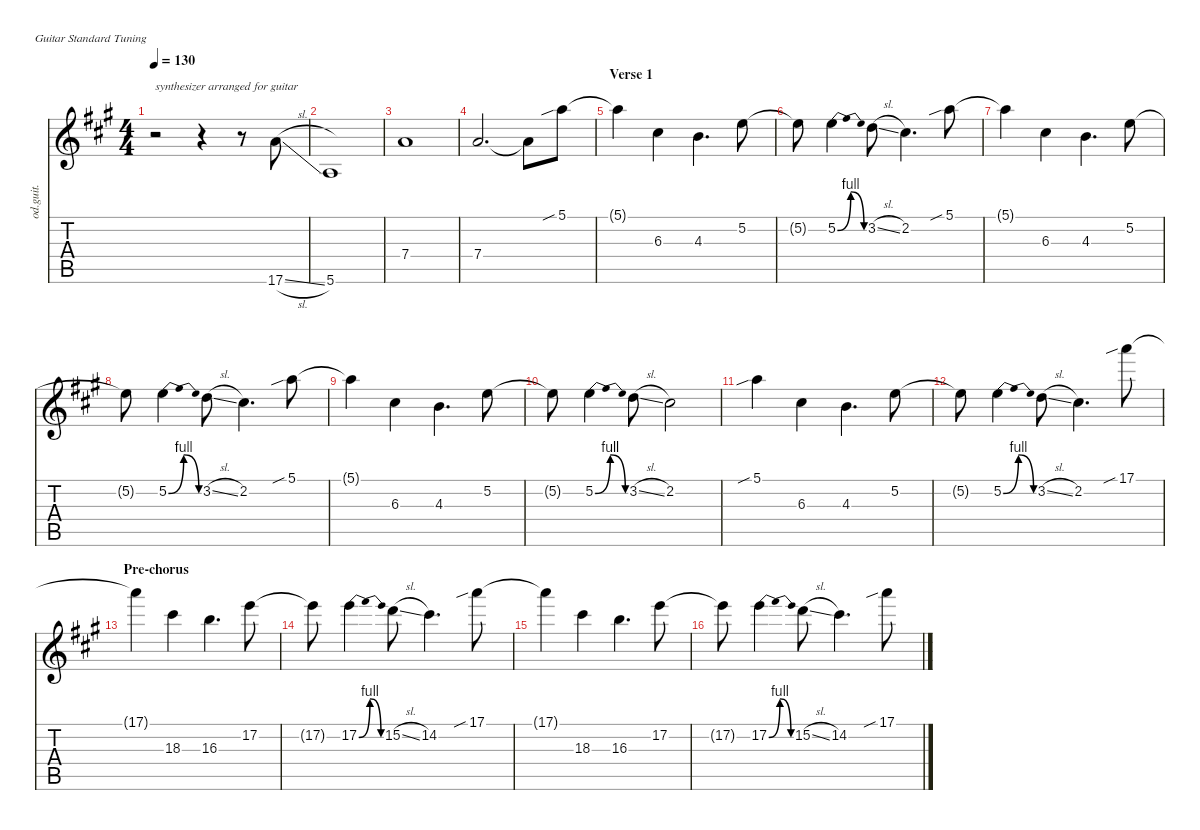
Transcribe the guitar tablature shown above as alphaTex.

\defaultSystemsLayout 4
\hideDynamics
\bracketExtendMode nobrackets
\track ("Guitar 2" "od.guit.") {instrument overdrivenguitar}
\staff {score tabs}
\tuning (E4 B3 G3 D3 A2 E2)
\ts (4 4)
\tempo 130
\clef g2
\ks a
r.2{txt "synthesizer arranged for guitar" dy f instrument overdrivenguitar beam Down} r.4{beam Down} r.8{beam Down} 17.6{sl acc forcenatural}.8{beam Up} |
5.6{acc forcenatural}.1{beam Up} |
7.4{acc forcenatural}.1{beam Up} |
7.4{acc forcenatural}.2{d beam Up} 7.4{t acc forcenatural}.8{beam Down} 5.1{sib acc forcenatural}.8{beam Down} |
\section ("" "Verse 1")
5.1{t acc forcenatural}.4{beam Down} 6.3{acc #}.4{beam Down} 4.3{acc forcenatural}.4{d beam Down} 5.2{acc forcenatural}.8{beam Down} |
5.2{t acc forcenatural}.8{beam Down} 5.2{be (bendrelease 0 0 15 4 30 4 45 0) acc forcenatural}.4{beam Down} 3.2{sl acc forcenatural}.8{beam Down} 2.2{acc #}.4{d beam Down} 5.1{sib acc forcenatural}.8{beam Down} |
5.1{t acc forcenatural}.4{beam Down} 6.3{acc #}.4{beam Down} 4.3{acc forcenatural}.4{d beam Down} 5.2{acc forcenatural}.8{beam Down} |
5.2{t acc forcenatural}.8{beam Down} 5.2{be (bendrelease 0 0 15 4 30 4 45 0) acc forcenatural}.4{beam Down} 3.2{sl acc forcenatural}.8{beam Down} 2.2{acc #}.4{d beam Down} 5.1{sib acc forcenatural}.8{beam Down} |
5.1{t acc forcenatural}.4{beam Down} 6.3{acc #}.4{beam Down} 4.3{acc forcenatural}.4{d beam Down} 5.2{acc forcenatural}.8{beam Down} |
5.2{t acc forcenatural}.8{beam Down} 5.2{be (bendrelease 0 0 15 4 30 4 45 0) acc forcenatural}.4{beam Down} 3.2{sl acc forcenatural}.8{beam Down} 2.2{acc #}.2{beam Down} |
5.1{sib acc forcenatural}.4{beam Down} 6.3{acc #}.4{beam Down} 4.3{acc forcenatural}.4{d beam Down} 5.2{acc forcenatural}.8{beam Down} |
5.2{t acc forcenatural}.8{beam Down} 5.2{be (bendrelease 0 0 15 4 30 4 45 0) acc forcenatural}.4{beam Down} 3.2{sl acc forcenatural}.8{beam Down} 2.2{acc #}.4{d beam Down} 17.1{sib acc forcenatural}.8{beam Down} |
\section ("" "Pre-chorus")
17.1{t acc forcenatural}.4{beam Down} 18.3{acc #}.4{beam Down} 16.3{acc forcenatural}.4{d beam Down} 17.2{acc forcenatural}.8{beam Down} |
17.2{t acc forcenatural}.8{beam Down} 17.2{be (bendrelease 0 0 15 4 30 4 45 0) acc forcenatural}.4{beam Down} 15.2{sl acc forcenatural}.8{beam Down} 14.2{acc #}.4{d beam Down} 17.1{sib acc forcenatural}.8{beam Down} |
17.1{t acc forcenatural}.4{beam Down} 18.3{acc #}.4{beam Down} 16.3{acc forcenatural}.4{d beam Down} 17.2{acc forcenatural}.8{beam Down} |
17.2{t acc forcenatural}.8{beam Down} 17.2{be (bendrelease 0 0 15 4 30 4 45 0) acc forcenatural}.4{beam Down} 15.2{sl acc forcenatural}.8{beam Down} 14.2{acc #}.4{d beam Down} 17.1{sib acc forcenatural}.8{beam Down}
